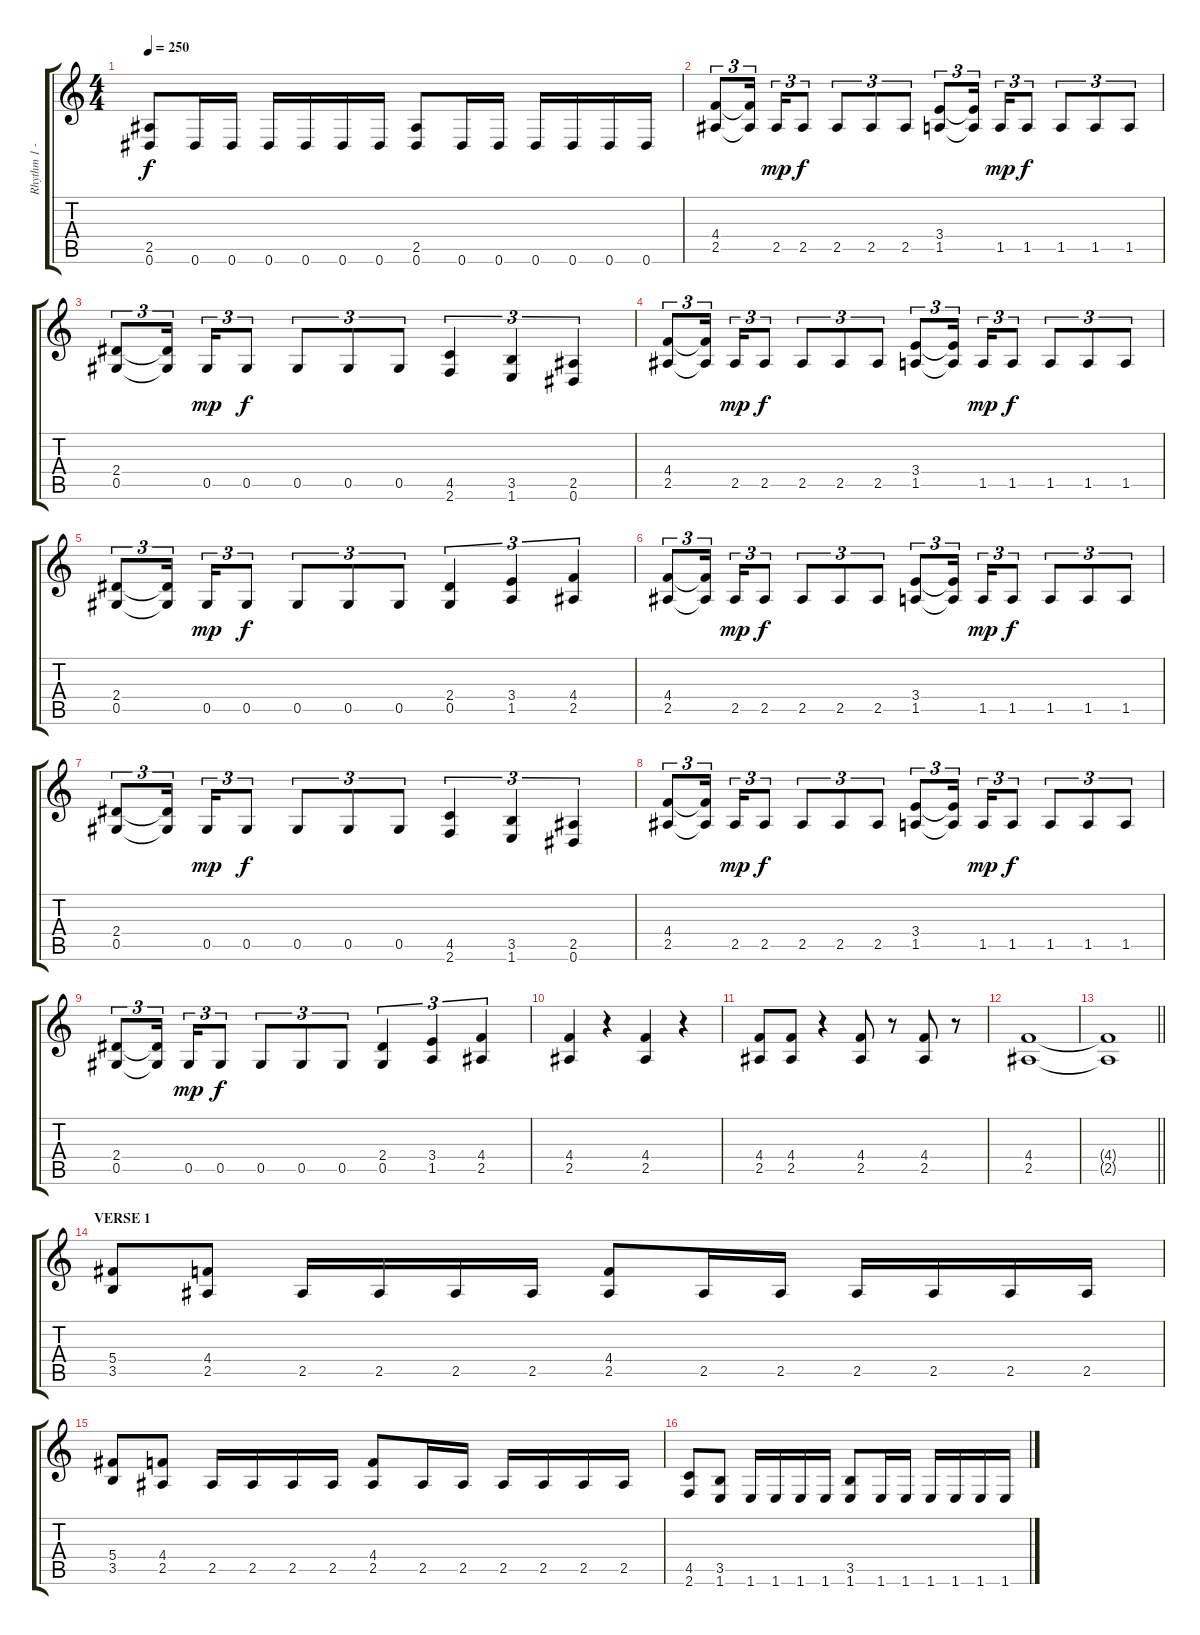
\track ("Rhythm 1 - Ronny Dorian" "Rhythm 1 -") {instrument distortionguitar}
\staff {score tabs}
\tuning (Eb4 Bb3 Gb3 Db3 Ab2 Eb2) {hide}
\ts (4 4)
\tempo 250
\clef g2
\ks c
(2.5 0.6).8{dy f} 0.6.16 0.6.16 0.6.16 0.6.16 0.6.16 0.6.16 (2.5 0.6).8 0.6.16 0.6.16 0.6.16 0.6.16 0.6.16 0.6.16 |
(4.4 2.5).8{tu (3 2)} (4.4{t} 2.5{t}).16{tu (3 2) beam splitsecondary} 2.5.16{tu (3 2) dy mp} 2.5.8{tu (3 2) dy f} 2.5.8{tu (3 2)} 2.5.8{tu (3 2)} 2.5.8{tu (3 2)} (3.4 1.5).8{tu (3 2)} (3.4{t} 1.5{t}).16{tu (3 2) beam splitsecondary} 1.5.16{tu (3 2) dy mp} 1.5.8{tu (3 2) dy f} 1.5.8{tu (3 2)} 1.5.8{tu (3 2)} 1.5.8{tu (3 2)} |
(2.4 0.5).8{tu (3 2)} (2.4{t} 0.5{t}).16{tu (3 2) beam splitsecondary} 0.5.16{tu (3 2) dy mp} 0.5.8{tu (3 2) dy f} 0.5.8{tu (3 2)} 0.5.8{tu (3 2)} 0.5.8{tu (3 2)} (4.5 2.6).4{tu (3 2)} (3.5 1.6).4{tu (3 2)} (2.5 0.6).4{tu (3 2)} |
(4.4 2.5).8{tu (3 2)} (4.4{t} 2.5{t}).16{tu (3 2) beam splitsecondary} 2.5.16{tu (3 2) dy mp} 2.5.8{tu (3 2) dy f} 2.5.8{tu (3 2)} 2.5.8{tu (3 2)} 2.5.8{tu (3 2)} (3.4 1.5).8{tu (3 2)} (3.4{t} 1.5{t}).16{tu (3 2) beam splitsecondary} 1.5.16{tu (3 2) dy mp} 1.5.8{tu (3 2) dy f} 1.5.8{tu (3 2)} 1.5.8{tu (3 2)} 1.5.8{tu (3 2)} |
(2.4 0.5).8{tu (3 2)} (2.4{t} 0.5{t}).16{tu (3 2) beam splitsecondary} 0.5.16{tu (3 2) dy mp} 0.5.8{tu (3 2) dy f} 0.5.8{tu (3 2)} 0.5.8{tu (3 2)} 0.5.8{tu (3 2)} (2.4 0.5).4{tu (3 2)} (3.4 1.5).4{tu (3 2)} (4.4 2.5).4{tu (3 2)} |
(4.4 2.5).8{tu (3 2)} (4.4{t} 2.5{t}).16{tu (3 2) beam splitsecondary} 2.5.16{tu (3 2) dy mp} 2.5.8{tu (3 2) dy f} 2.5.8{tu (3 2)} 2.5.8{tu (3 2)} 2.5.8{tu (3 2)} (3.4 1.5).8{tu (3 2)} (3.4{t} 1.5{t}).16{tu (3 2) beam splitsecondary} 1.5.16{tu (3 2) dy mp} 1.5.8{tu (3 2) dy f} 1.5.8{tu (3 2)} 1.5.8{tu (3 2)} 1.5.8{tu (3 2)} |
(2.4 0.5).8{tu (3 2)} (2.4{t} 0.5{t}).16{tu (3 2) beam splitsecondary} 0.5.16{tu (3 2) dy mp} 0.5.8{tu (3 2) dy f} 0.5.8{tu (3 2)} 0.5.8{tu (3 2)} 0.5.8{tu (3 2)} (4.5 2.6).4{tu (3 2)} (3.5 1.6).4{tu (3 2)} (2.5 0.6).4{tu (3 2)} |
(4.4 2.5).8{tu (3 2)} (4.4{t} 2.5{t}).16{tu (3 2) beam splitsecondary} 2.5.16{tu (3 2) dy mp} 2.5.8{tu (3 2) dy f} 2.5.8{tu (3 2)} 2.5.8{tu (3 2)} 2.5.8{tu (3 2)} (3.4 1.5).8{tu (3 2)} (3.4{t} 1.5{t}).16{tu (3 2) beam splitsecondary} 1.5.16{tu (3 2) dy mp} 1.5.8{tu (3 2) dy f} 1.5.8{tu (3 2)} 1.5.8{tu (3 2)} 1.5.8{tu (3 2)} |
(2.4 0.5).8{tu (3 2)} (2.4{t} 0.5{t}).16{tu (3 2) beam splitsecondary} 0.5.16{tu (3 2) dy mp} 0.5.8{tu (3 2) dy f} 0.5.8{tu (3 2)} 0.5.8{tu (3 2)} 0.5.8{tu (3 2)} (2.4 0.5).4{tu (3 2)} (3.4 1.5).4{tu (3 2)} (4.4 2.5).4{tu (3 2)} |
(4.4 2.5).4 r.4 (4.4 2.5).4 r.4 |
(4.4 2.5).8 (4.4 2.5).8 r.4 (4.4 2.5).8 r.8 (4.4 2.5).8 r.8 |
(4.4 2.5).1 |
\barLineRight lightlight
(4.4{t} 2.5{t}).1 |
\section ("" "VERSE 1")
(5.4 3.5).8 (4.4 2.5).8 2.5.16 2.5.16 2.5.16 2.5.16 (4.4 2.5).8 2.5.16 2.5.16 2.5.16 2.5.16 2.5.16 2.5.16 |
(5.4 3.5).8 (4.4 2.5).8 2.5.16 2.5.16 2.5.16 2.5.16 (4.4 2.5).8 2.5.16 2.5.16 2.5.16 2.5.16 2.5.16 2.5.16 |
(4.5 2.6).8 (3.5 1.6).8 1.6.16 1.6.16 1.6.16 1.6.16 (3.5 1.6).8 1.6.16 1.6.16 1.6.16 1.6.16 1.6.16 1.6.16
